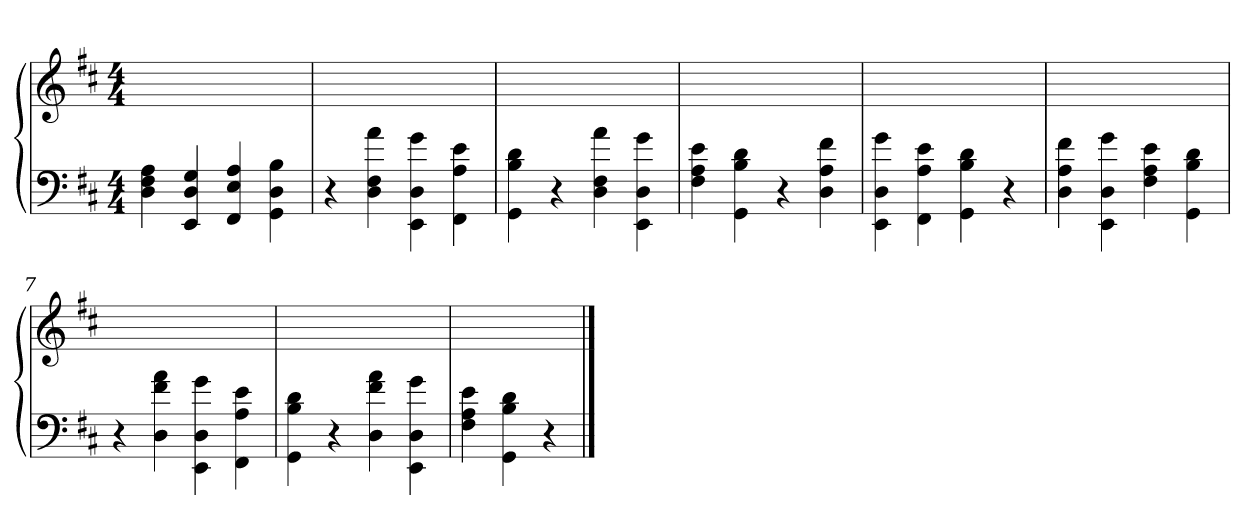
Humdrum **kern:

**kern	**kern
*part2	*part1
*staff2	*staff1
*clefF4	*clefG2
*k[f#c#]	*k[f#c#]
*D:	*D:
*M4/4	*M4/4
*MM60	*MM60
=1	=1
4D 4F# 4A	1ryy
4EE 4D 4G	.
4FF# 4E 4A	.
4GG 4D 4B	.
=2	=2
4r	1ryy
4D 4F# 4a	.
4EE 4D 4g	.
4FF# 4A 4e	.
=3	=3
4GG 4B 4d	1ryy
4r	.
4D 4F# 4a	.
4EE 4D 4g	.
=4	=4
4F# 4A 4e	1ryy
4GG 4B 4d	.
4r	.
4D 4A 4f#	.
=5	=5
4EE 4D 4g	1ryy
4FF# 4A 4e	.
4GG 4B 4d	.
4r	.
=6	=6
4D 4A 4f#	1ryy
4EE 4D 4g	.
4F# 4A 4e	.
4GG 4B 4d	.
=7	=7
4r	1ryy
4D 4f# 4a	.
4EE 4D 4g	.
4FF# 4A 4e	.
=8	=8
4GG 4B 4d	1ryy
4r	.
4D 4f# 4a	.
4EE 4D 4g	.
=9	=9
4F# 4A 4e	2.ryy
4GG 4B 4d	.
4r	.
==	==
*-	*-
